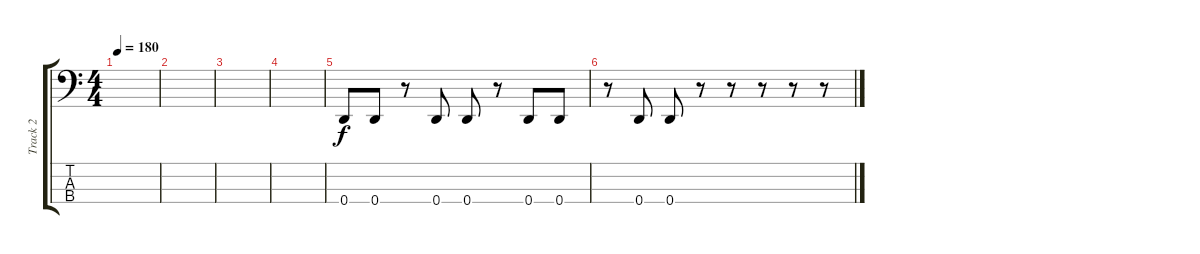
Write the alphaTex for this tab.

\track ("Track 2" "Track 2") {instrument electricbasspick}
\staff {score tabs}
\tuning (F2 C2 G1 D1) {hide}
\ts (4 4)
\tempo 180
\clef f4
\ks c
|
|
|
|
0.4.8 0.4.8 r.8 0.4.8 0.4.8 r.8 0.4.8 0.4.8 |
r.8 0.4.8 0.4.8 r.8 r.8 r.8 r.8 r.8
